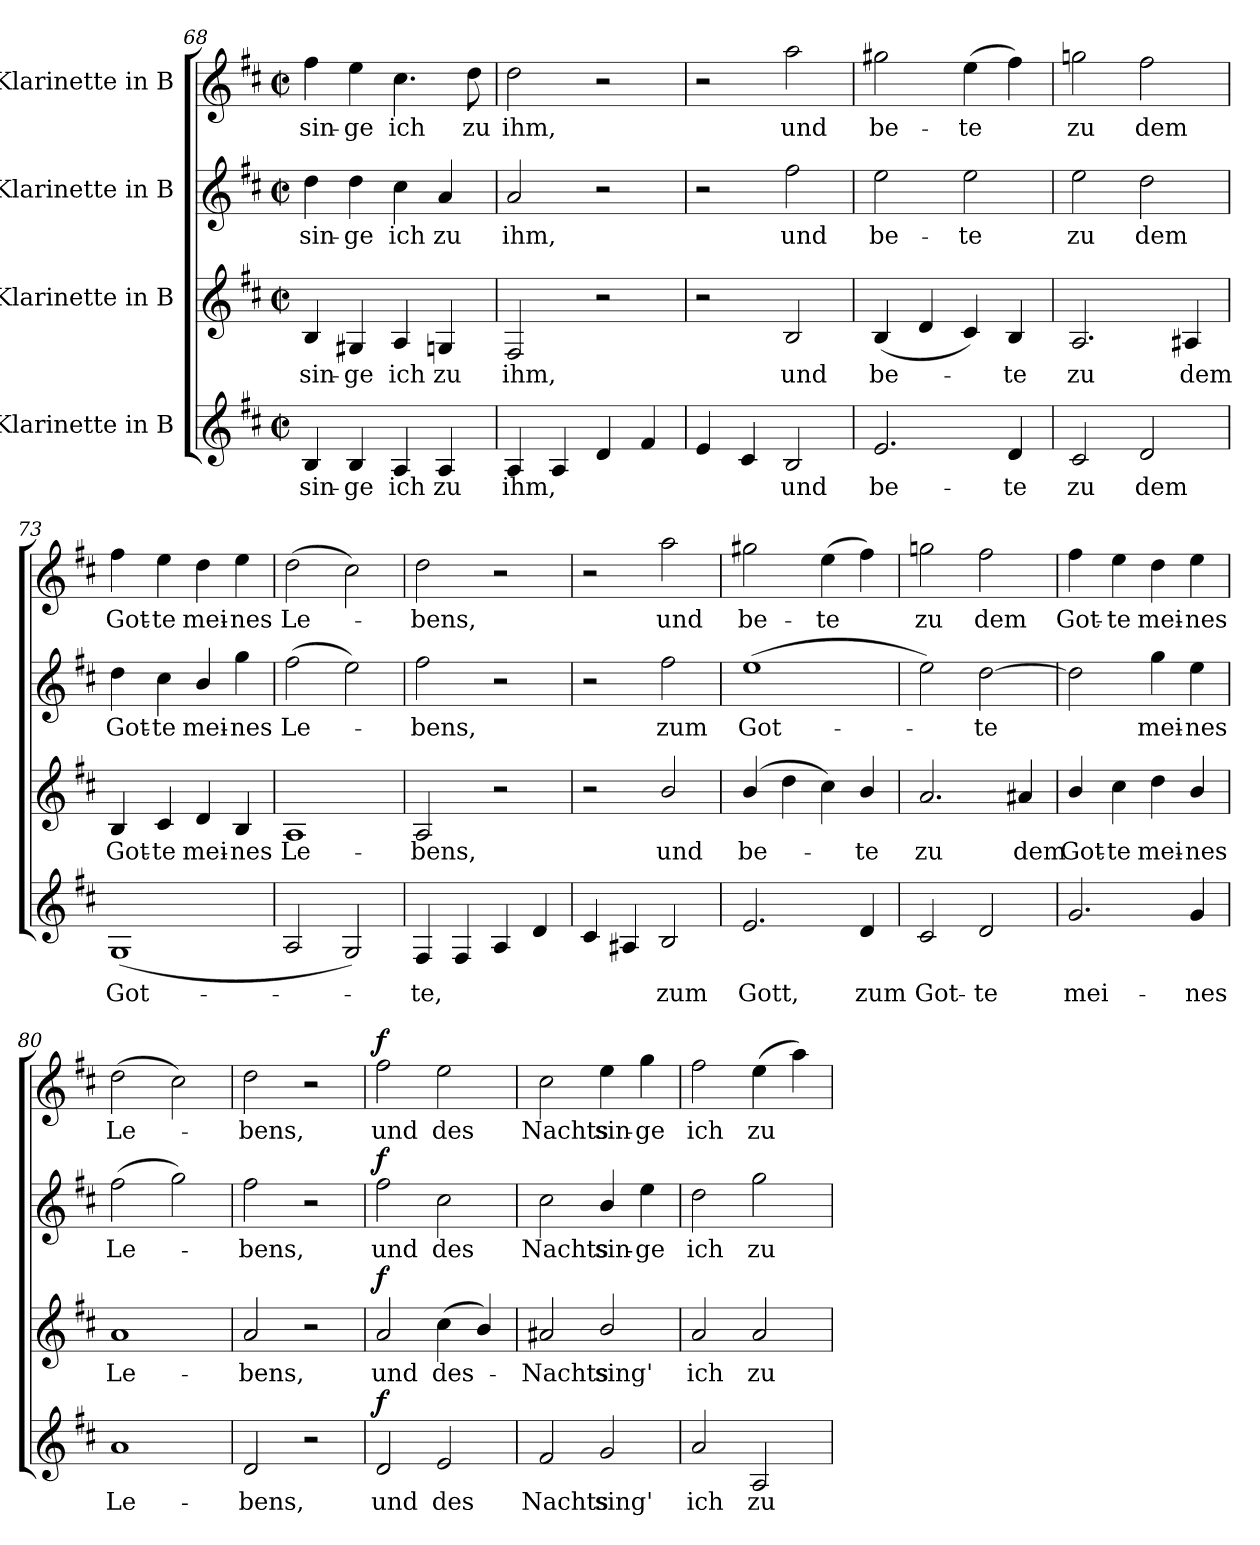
**kern	**text	**dynam	**kern	**text	**dynam	**kern	**text	**dynam	**kern	**text	**dynam
*part4	*part4	*part4	*part3	*part3	*part3	*part2	*part2	*part2	*part1	*part1	*part1
*staff4	*staff4	*staff4	*staff3	*staff3	*staff3	*staff2	*staff2	*staff2	*staff1	*staff1	*staff1
*I"Klarinette in B	*	*	*I"Klarinette in B	*	*	*I"Klarinette in B	*	*	*I"Klarinette in B	*	*
*clefG2	*	*	*clefG2	*	*	*clefG2	*	*	*clefG2	*	*
*ITrd1c2	*	*	*ITrd1c2	*	*	*ITrd1c2	*	*	*ITrd1c2	*	*
*k[]	*	*	*k[]	*	*	*k[]	*	*	*k[]	*	*
*M2/2	*	*	*M2/2	*	*	*M2/2	*	*	*M2/2	*	*
*met(c|)	*	*	*met(c|)	*	*	*met(c|)	*	*	*met(c|)	*	*
=68	=68	=68	=68	=68	=68	=68	=68	=68	=68	=68	=68
!	!LO:LY:b	!	!	!LO:LY:b	!	!	!LO:LY:b	!	!	!LO:LY:b	!
4A/	sin-	.	4A/	sin-	.	4cc\	sin-	.	4ee\	sin-	.
!	!LO:LY:b	!	!	!LO:LY:b	!	!	!LO:LY:b	!	!	!LO:LY:b	!
4A/	-ge	.	4F#X/	-ge	.	4cc\	-ge	.	4dd\	-ge	.
!	!LO:LY:b	!	!	!LO:LY:b	!	!	!LO:LY:b	!	!	!LO:LY:b	!
4G/	ich	.	4G/	ich	.	4b\	ich	.	4.b\	ich	.
!	!LO:LY:b	!	!	!LO:LY:b	!	!	!LO:LY:b	!	!	!	!
4G/	zu	.	4Fn/	zu	.	4g/	zu	.	.	.	.
!	!	!	!	!	!	!	!	!	!	!LO:LY:b	!
.	.	.	.	.	.	.	.	.	8cc\	zu	.
=69	=69	=69	=69	=69	=69	=69	=69	=69	=69	=69	=69
!	!LO:LY:b	!	!	!LO:LY:b	!	!	!LO:LY:b	!	!	!LO:LY:b	!
4G/	ihm,	.	2E/	ihm,	.	2g/	ihm,	.	2cc\	ihm,	.
4G/	.	.	.	.	.	.	.	.	.	.	.
4c/	.	.	2r	.	.	2r	.	.	2r	.	.
4e/	.	.	.	.	.	.	.	.	.	.	.
=70	=70	=70	=70	=70	=70	=70	=70	=70	=70	=70	=70
4d/	.	.	2r	.	.	2r	.	.	2r	.	.
4B/	.	.	.	.	.	.	.	.	.	.	.
!	!LO:LY:b	!	!	!LO:LY:b	!	!	!LO:LY:b	!	!	!LO:LY:b	!
2A/	und	.	2A/	und	.	2ee\	und	.	2gg\	und	.
!!LO:LB:g=z
=71	=71	=71	=71	=71	=71	=71	=71	=71	=71	=71	=71
!	!LO:LY:b	!	!	!LO:LY:b	!	!	!LO:LY:b	!	!	!LO:LY:b	!
2.d/	be-	.	(<4A/	be-	.	2dd\	be-	.	2ff#X\	be-	.
.	.	.	4c/	.	.	.	.	.	.	.	.
!	!	!	!	!	!	!	!LO:LY:b	!	!	!LO:LY:b	!
.	.	.	4B/)	.	.	2dd\	-te	.	(>4dd\	-te	.
!	!LO:LY:b	!	!	!LO:LY:b	!	!	!	!	!	!	!
4c/	-te	.	4A/	-te	.	.	.	.	4ee\)	.	.
=72	=72	=72	=72	=72	=72	=72	=72	=72	=72	=72	=72
!	!LO:LY:b	!	!	!LO:LY:b	!	!	!LO:LY:b	!	!	!LO:LY:b	!
2B/	zu	.	2.G/	zu	.	2dd\	zu	.	2ffn\	zu	.
!	!LO:LY:b	!	!	!	!	!	!LO:LY:b	!	!	!LO:LY:b	!
2c/	dem	.	.	.	.	2cc\	dem	.	2ee\	dem	.
!	!	!	!	!LO:LY:b	!	!	!	!	!	!	!
.	.	.	4G#X/	dem	.	.	.	.	.	.	.
=73	=73	=73	=73	=73	=73	=73	=73	=73	=73	=73	=73
!	!LO:LY:b	!	!	!LO:LY:b	!	!	!LO:LY:b	!	!	!LO:LY:b	!
(>1F	Got-	.	4A/	Got-	.	4cc\	Got-	.	4ee\	Got-	.
!	!	!	!	!LO:LY:b	!	!	!LO:LY:b	!	!	!LO:LY:b	!
.	.	.	4B/	-te	.	4b\	-te	.	4dd\	-te	.
!	!	!	!	!LO:LY:b	!	!	!LO:LY:b	!	!	!LO:LY:b	!
.	.	.	4c/	mei-	.	4a/	mei-	.	4cc\	mei-	.
!	!	!	!	!LO:LY:b	!	!	!LO:LY:b	!	!	!LO:LY:b	!
.	.	.	4A/	-nes	.	4ff\	-nes	.	4dd\	-nes	.
=74	=74	=74	=74	=74	=74	=74	=74	=74	=74	=74	=74
!	!	!	!	!LO:LY:b	!	!	!LO:LY:b	!	!	!LO:LY:b	!
2G/	.	.	1G	Le-	.	(>2ee\	Le-	.	(>2cc\	Le-	.
2F/)	.	.	.	.	.	2dd\)	.	.	2b\)	.	.
=75	=75	=75	=75	=75	=75	=75	=75	=75	=75	=75	=75
!	!LO:LY:b	!	!	!LO:LY:b	!	!	!LO:LY:b	!	!	!LO:LY:b	!
4E/	-te,	.	2G/	-bens,	.	2ee\	-bens,	.	2cc\	-bens,	.
4E/	.	.	.	.	.	.	.	.	.	.	.
4G/	.	.	2r	.	.	2r	.	.	2r	.	.
4c/	.	.	.	.	.	.	.	.	.	.	.
=76	=76	=76	=76	=76	=76	=76	=76	=76	=76	=76	=76
4B/	.	.	2r	.	.	2r	.	.	2r	.	.
4G#X/	.	.	.	.	.	.	.	.	.	.	.
!	!LO:LY:b	!	!	!LO:LY:b	!	!	!LO:LY:b	!	!	!LO:LY:b	!
2A/	zum	.	2a/	und	.	2ee\	-zum	.	2gg\	und	.
=77	=77	=77	=77	=77	=77	=77	=77	=77	=77	=77	=77
!	!LO:LY:b	!	!	!LO:LY:b	!	!	!LO:LY:b	!	!	!LO:LY:b	!
2.d/	Gott,	.	(>4a/	be-	.	(>1dd	Got-	.	2ff#X\	be-	.
.	.	.	4cc\	.	.	.	.	.	.	.	.
!	!	!	!	!	!	!	!	!	!	!LO:LY:b	!
.	.	.	4b\)	.	.	.	.	.	(>4dd\	-te	.
!	!LO:LY:b	!	!	!LO:LY:b	!	!	!	!	!	!	!
4c/	zum	.	4a/	-te	.	.	.	.	4ee\)	.	.
!!LO:PB:g=z
=78	=78	=78	=78	=78	=78	=78	=78	=78	=78	=78	=78
!	!LO:LY:b	!	!	!LO:LY:b	!	!	!	!	!	!LO:LY:b	!
2B/	Got-	.	2.g/	zu	.	2dd\)	.	.	2ffn\	zu	.
!	!LO:LY:b	!	!	!	!	!	!LO:LY:b	!	!	!LO:LY:b	!
2c/	-te	.	.	.	.	[2cc\	-te	.	2ee\	dem	.
!	!	!	!	!LO:LY:b	!	!	!	!	!	!	!
.	.	.	4g#X/	dem	.	.	.	.	.	.	.
=79	=79	=79	=79	=79	=79	=79	=79	=79	=79	=79	=79
!	!LO:LY:b	!	!	!LO:LY:b	!	!	!	!	!	!LO:LY:b	!
2.f/	mei-	.	4a/	Got-	.	2cc\]	.	.	4ee\	Got-	.
!	!	!	!	!LO:LY:b	!	!	!	!	!	!LO:LY:b	!
.	.	.	4b\	-te	.	.	.	.	4dd\	-te	.
!	!	!	!	!LO:LY:b	!	!	!LO:LY:b	!	!	!LO:LY:b	!
.	.	.	4cc\	mei-	.	4ff\	mei-	.	4cc\	mei-	.
!	!LO:LY:b	!	!	!LO:LY:b	!	!	!LO:LY:b	!	!	!LO:LY:b	!
4f/	-nes	.	4a/	-nes	.	4dd\	-nes	.	4dd\	-nes	.
=80	=80	=80	=80	=80	=80	=80	=80	=80	=80	=80	=80
!	!LO:LY:b	!	!	!LO:LY:b	!	!	!LO:LY:b	!	!	!LO:LY:b	!
1g	Le-	.	1g	Le-	.	(>2ee\	Le-	.	(>2cc\	Le-	.
.	.	.	.	.	.	2ff\)	.	.	2b\)	.	.
=81	=81	=81	=81	=81	=81	=81	=81	=81	=81	=81	=81
!	!LO:LY:b	!	!	!LO:LY:b	!	!	!LO:LY:b	!	!	!LO:LY:b	!
2c/	-bens,	.	2g/	-bens,	.	2ee\	-bens,	.	2cc\	-bens,	.
2r	.	.	2r	.	.	2r	.	.	2r	.	.
=82	=82	=82	=82	=82	=82	=82	=82	=82	=82	=82	=82
!	!LO:LY:b	!LO:DY:b	!	!LO:LY:b	!LO:DY:b	!	!LO:LY:b	!LO:DY:b	!	!LO:LY:b	!LO:DY:b
2c/	und	f	2g/	und	f	2ee\	und	f	2ee\	und	f
!	!LO:LY:b	!	!	!LO:LY:b	!	!	!LO:LY:b	!	!	!LO:LY:b	!
2d/	des	.	(>4b\	des-	.	2b\	des	.	2dd\	des	.
.	.	.	4a/)	.	.	.	.	.	.	.	.
=83	=83	=83	=83	=83	=83	=83	=83	=83	=83	=83	=83
!	!LO:LY:b	!	!	!LO:LY:b	!	!	!LO:LY:b	!	!	!LO:LY:b	!
2e/	Nachts	.	2g#X/	-Nachts	.	2b\	Nachts	.	2b\	Nachts	.
!	!LO:LY:b	!	!	!LO:LY:b	!	!	!LO:LY:b	!	!	!LO:LY:b	!
2f/	sing'	.	2a/	sing'	.	4a/	sin-	.	4dd\	sin-	.
!	!	!	!	!	!	!	!LO:LY:b	!	!	!LO:LY:b	!
.	.	.	.	.	.	4dd\	-ge	.	4ff\	-ge	.
=84	=84	=84	=84	=84	=84	=84	=84	=84	=84	=84	=84
!	!LO:LY:b	!	!	!LO:LY:b	!	!	!LO:LY:b	!	!	!LO:LY:b	!
2g/	ich	.	2g/	ich	.	2cc\	ich	.	2ee\	ich	.
!	!LO:LY:b	!	!	!LO:LY:b	!	!	!LO:LY:b	!	!	!LO:LY:b	!
2G/	zu	.	2g/	zu	.	2ff\	zu	.	(>4dd\	zu	.
.	.	.	.	.	.	.	.	.	4gg\)	.	.
=	=	=	=	=	=	=	=	=	=	=	=
*-	*-	*-	*-	*-	*-	*-	*-	*-	*-	*-	*-
